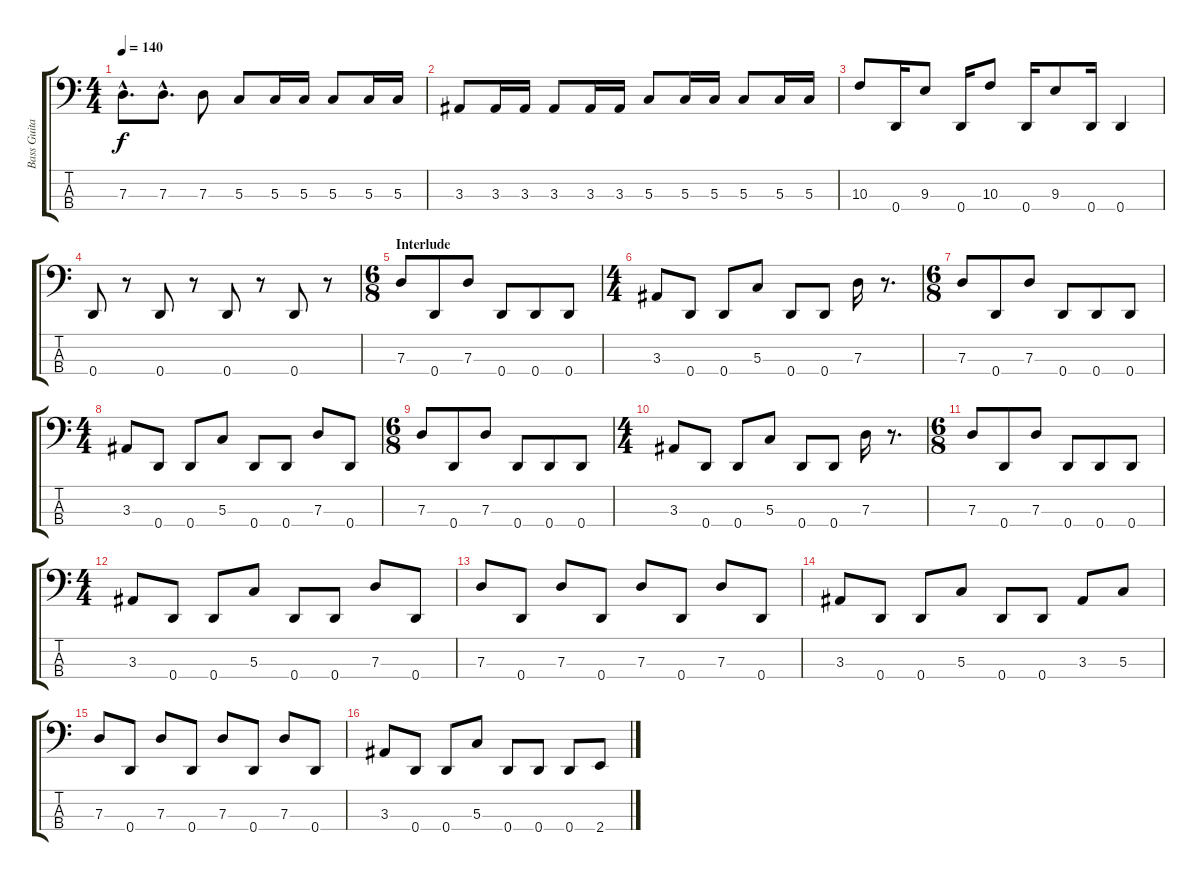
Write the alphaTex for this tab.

\track ("Bass Guitar" "Bass Guita") {instrument electricbasspick}
\staff {score tabs}
\tuning (F2 C2 G1 D1) {hide}
\ts (4 4)
\tempo 140
\clef f4
\ks c
7.3{hac}.8{d dy f} 7.3{hac}.8{d} 7.3.8 5.3.8 5.3.16 5.3.16 5.3.8 5.3.16 5.3.16 |
3.3.8 3.3.16 3.3.16 3.3.8 3.3.16 3.3.16 5.3.8 5.3.16 5.3.16 5.3.8 5.3.16 5.3.16 |
10.3.8 0.4.16 9.3.8 0.4.16 10.3.8 0.4.16 9.3.8 0.4.16 0.4.4 |
0.4.8 r.8 0.4.8 r.8 0.4.8 r.8 0.4.8 r.8 |
\ts (6 8)
\section ("" "Interlude")
7.3.8 0.4.8 7.3.8 0.4.8 0.4.8 0.4.8 |
\ts (4 4)
3.3.8 0.4.8 0.4.8 5.3.8 0.4.8 0.4.8 7.3.16 r.8{d} |
\ts (6 8)
7.3.8 0.4.8 7.3.8 0.4.8 0.4.8 0.4.8 |
\ts (4 4)
3.3.8 0.4.8 0.4.8 5.3.8 0.4.8 0.4.8 7.3.8 0.4.8 |
\ts (6 8)
7.3.8 0.4.8 7.3.8 0.4.8 0.4.8 0.4.8 |
\ts (4 4)
3.3.8 0.4.8 0.4.8 5.3.8 0.4.8 0.4.8 7.3.16 r.8{d} |
\ts (6 8)
7.3.8 0.4.8 7.3.8 0.4.8 0.4.8 0.4.8 |
\ts (4 4)
3.3.8 0.4.8 0.4.8 5.3.8 0.4.8 0.4.8 7.3.8 0.4.8 |
7.3.8 0.4.8 7.3.8 0.4.8 7.3.8 0.4.8 7.3.8 0.4.8 |
3.3.8 0.4.8 0.4.8 5.3.8 0.4.8 0.4.8 3.3.8 5.3.8 |
7.3.8 0.4.8 7.3.8 0.4.8 7.3.8 0.4.8 7.3.8 0.4.8 |
3.3.8 0.4.8 0.4.8 5.3.8 0.4.8 0.4.8 0.4.8 2.4.8
